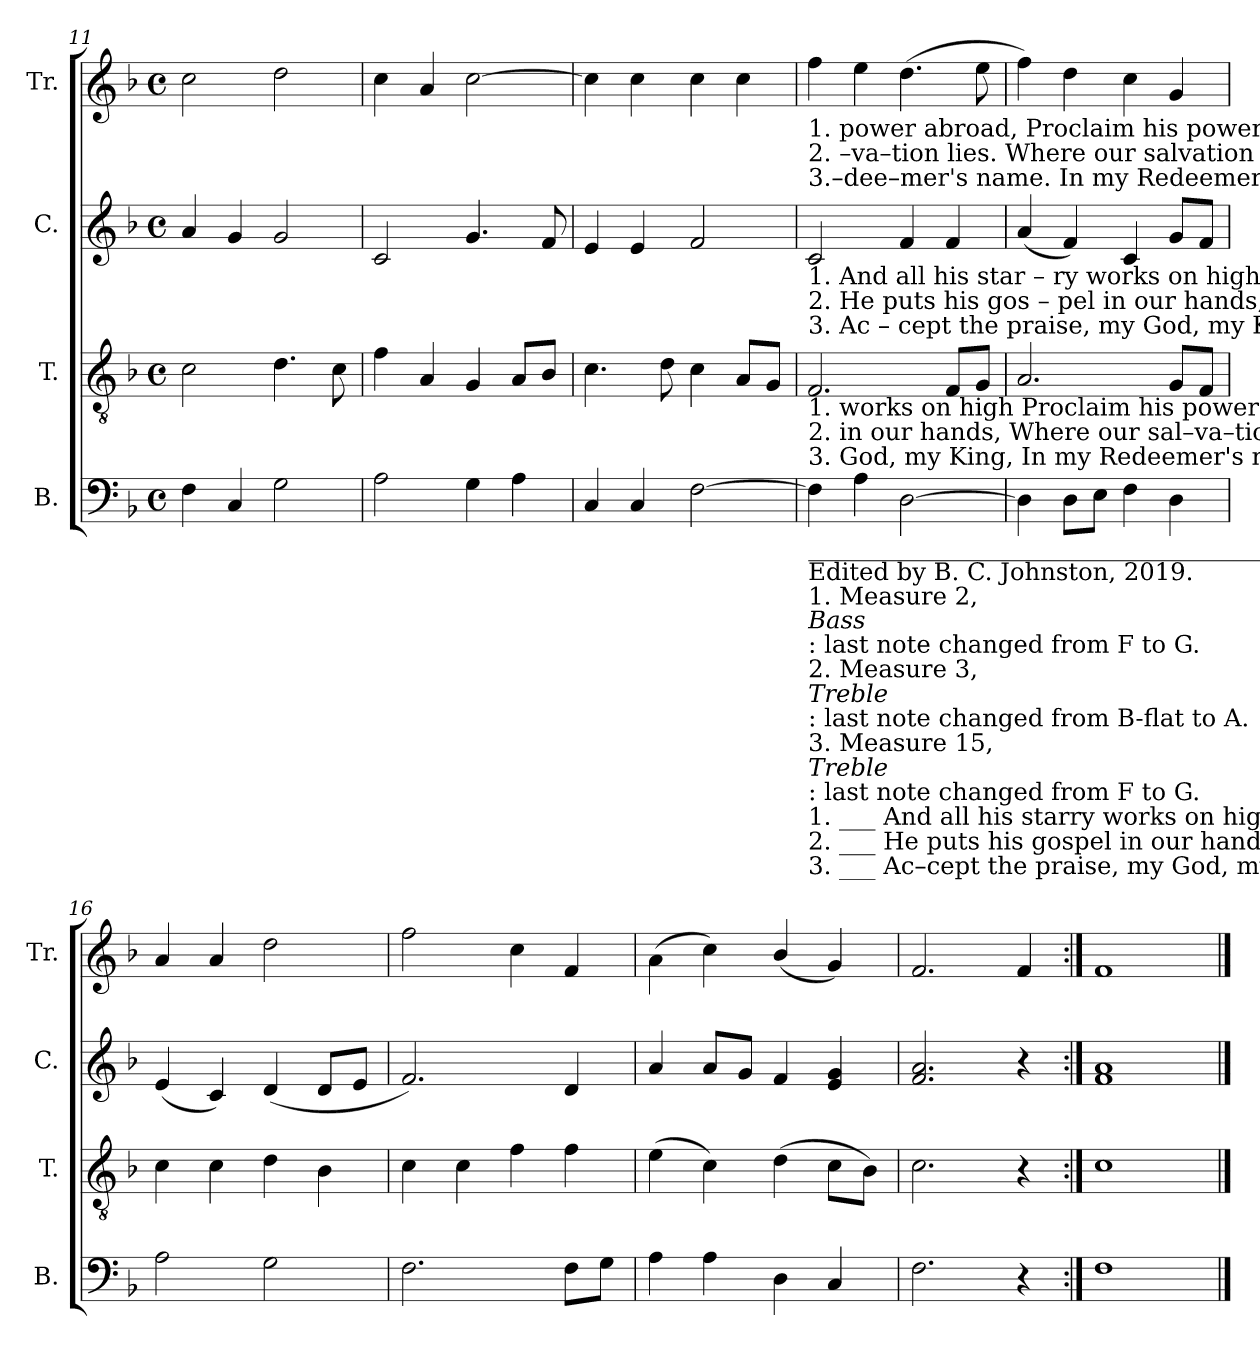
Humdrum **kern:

**kern	**kern	**kern	**kern
*part4	*part3	*part2	*part1
*staff4	*staff3	*staff2	*staff1
*I"B.	*I"T.	*I"C.	*I"Tr.
*I'B.	*I'T.	*I'C.	*I'Tr.
*clefF4	*clefGv2	*clefG2	*clefG2
*k[b-]	*k[b-]	*k[b-]	*k[b-]
*M4/4	*M4/4	*M4/4	*M4/4
*met(c)	*met(c)	*met(c)	*met(c)
=11	=11	=11	=11
4F!\	2c!\	4a!/	2cc!\
4C!/	.	4g!/	.
2G!\	4.d!\	2g!/	2dd!\
.	8c!\	.	.
=12	=12	=12	=12
2A!\	4f!\	2c!/	4cc!\
.	4A!/	.	4a!/
4G!\	4G!/	4.g!/	[2cc!\
4A!\	8A!/L	.	.
.	8B-!/J	8f!/	.
=13	=13	=13	=13
4C!/	4.c!\	4e!/	4cc!\]
4C!/	.	4e!/	4cc!\
.	8d!\	.	.
[2F!\	4c!\	2f!/	4cc!\
.	8A!/L	.	4cc!\
.	8G!/J	.	.
!!LO:LB:g=z
=14	=14	=14	=14
!	!	!	!LO:TX:b:t=1. power abroad,      Proclaim his power abroad,      Proclaim  his    power    a   –   broad.   And
!	!	!	!LO:TX:b:t=2. –va–tion  lies.       Where  our  salvation  lies,      Where our sal – va    –  tion        lies.    He
!	!	!	!LO:TX:b:t=3.–dee–mer's name.   In  my   Redeemer's  name,      In       my  Re – dee  –  mer's    name.   Ac–
!	!	!LO:TX:b:t=1. And    all  his   star   –   ry  works  on     high _______        Proclaim  his power abroad.	!
!	!	!LO:TX:b:t=2. He    puts his  gos   –   pel   in      our  hands, ______        Where  our  salvation   lies.	!
!	!	!LO:TX:b:t=3. Ac – cept  the  praise,   my  God,  my   King, _______         In   my  Redeemer's  name.	!
!	!LO:TX:b:t=1. works       on     high        Proclaim his power abroad, Proclaim his power  a     –  broad.	!	!
!	!LO:TX:b:t=2.  in           our    hands,     Where our sal–va–tion lies. Where our sal – va – tion     lies.	!	!
!	!LO:TX:b:t=3. God,        my     King,       In  my  Redeemer's  name. In  my  Re –dee   –   mer's   name.	!	!
!LO:TX:b:t=_______________________________________________	!	!	!
!LO:TX:b:t=Edited by B. C. Johnston, 2019.	!	!	!
!LO:TX:b:t=1. Measure 2,	!	!	!
!LO:TX:b:i:t=Bass	!	!	!
!LO:TX:b:t=&colon; last note changed from F to G.	!	!	!
!LO:TX:b:t=2. Measure 3,	!	!	!
!LO:TX:b:i:t=Treble	!	!	!
!LO:TX:b:t=&colon; last note changed from B-flat to A.	!	!	!
!LO:TX:b:t=3. Measure 15,	!	!	!
!LO:TX:b:i:t=Treble	!	!	!
!LO:TX:b:t=&colon; last note changed from F to G.	!	!	!
!LO:TX:b:t=1. ___ And all              his   starry    works   on       high         Proclaim his  power abroad.	!	!	!
!LO:TX:b:t=2. ___ He  puts            his   gospel    in        our      hands,      Where  our  salvation   lies.	!	!	!
!LO:TX:b:t=3. ___ Ac–cept            the praise, my  God,   my      King,        In   my   Redeemer's  name.	!	!	!
4F!\]	2.F!/	2c!/	4ff!\
4A!\	.	.	4ee!\
[2D!\	.	4f!/	(>4.dd!\
.	8F!/L	4f!/	.
.	8G!/J	.	8ee!\
=15	=15	=15	=15
4D!\]	2.A!/	(<4a!/	4ff!\)
8D!\L	.	4f!/)	4dd!\
8E!\J	.	.	.
4F!\	.	4c!/	4cc!\
4D!\	8G!/L	8g!/L	4g!/
.	8F!/J	8f!/J	.
=16	=16	=16	=16
2A!\	4c!\	(<4e!/	4a!/
.	4c!\	4c!/)	4a!/
2G!\	4d!\	(<4d!/	2dd!\
.	4B-!\	8d!/L	.
.	.	8e!/J	.
=17	=17	=17	=17
2.F!\	4c!\	2.f!/)	2ff!\
.	4c!\	.	.
.	4f!\	.	4cc!\
8F!\L	4f!\	4d!/	4f!/
8G!\J	.	.	.
=18	=18	=18	=18
4A!\	(>4e!\	4a!/	(>4a!\
4A!\	4c!\)	8a!/L	4cc!\)
.	.	8g!/J	.
4D!\	(>4d!\	4f!/	(<4b-!/
4C!/	8c!\L	4e!/ 4g!/	4g!/)
.	8B-!\J)	.	.
=19	=19	=19	=19
2.F!\	2.c!\	2.f!/ 2.a!/	2.f!/
4r	4r	4r	4f!/
=20:|!	=20:|!	=20:|!	=20:|!
1F!	1c!	1f! 1a!	1f!
==	==	==	==
*-	*-	*-	*-
